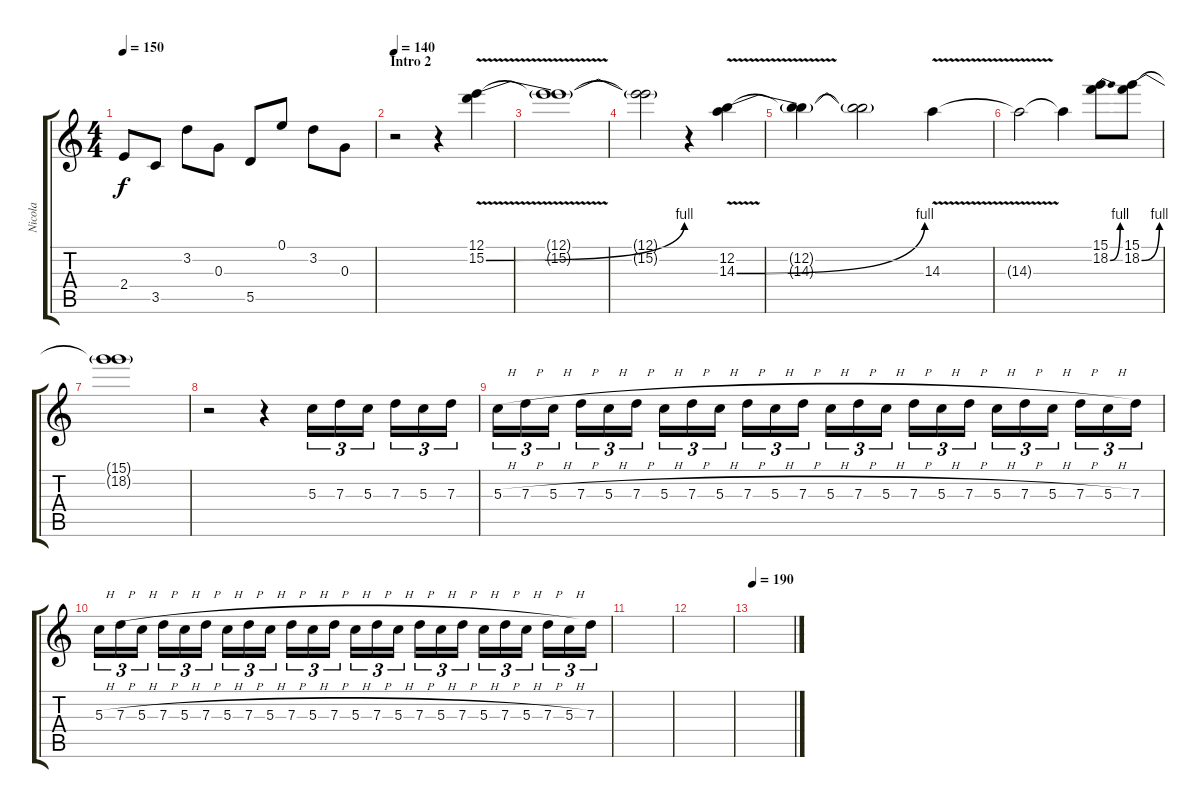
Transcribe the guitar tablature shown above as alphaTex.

\track ("Nicola" "Nicola") {instrument electricguitarclean}
\staff {score tabs}
\tuning (E4 B3 G3 D3 A2 E2) {hide}
\ts (4 4)
\tempo 150
\clef g2
\ks c
2.4.8{dy f} 3.5.8 3.2.8 0.3.8 5.5.8 0.1.8 3.2.8 0.3.8 |
\section ("" "Intro 2")
\tempo 140
r.2{instrument distortionguitar} r.4 (12.1{v} 15.2{be (bend 0 0 60 4) v}).4 |
(12.1{t} 15.2{t}).1 |
(12.1{t} 15.2{t}).2 r.4 (12.2 14.3{be (bend 0 0 60 4) v}).4 |
(12.2{t} 14.3{t}).4 (12.2{t} 14.3{t}).2 14.3{v}.4 |
14.3{t}.2 14.3{t}.4 (15.1 18.2{be (bend 0 0 60 4)}).8 (15.1 18.2{be (bend 0 0 60 4)}).8 |
(15.1{t} 18.2{t}).1 |
r.2 r.4 5.3.16{tu (3 2)} 7.3.16{tu (3 2)} 5.3.16{tu (3 2)} 7.3.16{tu (3 2)} 5.3.16{tu (3 2)} 7.3.16{tu (3 2)} |
5.3{h}.16{tu (3 2)} 7.3{h}.16{tu (3 2)} 5.3{h}.16{tu (3 2)} 7.3{h}.16{tu (3 2)} 5.3{h}.16{tu (3 2)} 7.3{h}.16{tu (3 2)} 5.3{h}.16{tu (3 2)} 7.3{h}.16{tu (3 2)} 5.3{h}.16{tu (3 2)} 7.3{h}.16{tu (3 2)} 5.3{h}.16{tu (3 2)} 7.3{h}.16{tu (3 2)} 5.3{h}.16{tu (3 2)} 7.3{h}.16{tu (3 2)} 5.3{h}.16{tu (3 2)} 7.3{h}.16{tu (3 2)} 5.3{h}.16{tu (3 2)} 7.3{h}.16{tu (3 2)} 5.3{h}.16{tu (3 2)} 7.3{h}.16{tu (3 2)} 5.3{h}.16{tu (3 2)} 7.3{h}.16{tu (3 2)} 5.3{h}.16{tu (3 2)} 7.3.16{tu (3 2)} |
5.3{h}.16{tu (3 2)} 7.3{h}.16{tu (3 2)} 5.3{h}.16{tu (3 2)} 7.3{h}.16{tu (3 2)} 5.3{h}.16{tu (3 2)} 7.3{h}.16{tu (3 2)} 5.3{h}.16{tu (3 2)} 7.3{h}.16{tu (3 2)} 5.3{h}.16{tu (3 2)} 7.3{h}.16{tu (3 2)} 5.3{h}.16{tu (3 2)} 7.3{h}.16{tu (3 2)} 5.3{h}.16{tu (3 2)} 7.3{h}.16{tu (3 2)} 5.3{h}.16{tu (3 2)} 7.3{h}.16{tu (3 2)} 5.3{h}.16{tu (3 2)} 7.3{h}.16{tu (3 2)} 5.3{h}.16{tu (3 2)} 7.3{h}.16{tu (3 2)} 5.3{h}.16{tu (3 2)} 7.3{h}.16{tu (3 2)} 5.3{h}.16{tu (3 2)} 7.3.16{tu (3 2)} |
|
|
\tempo 190
